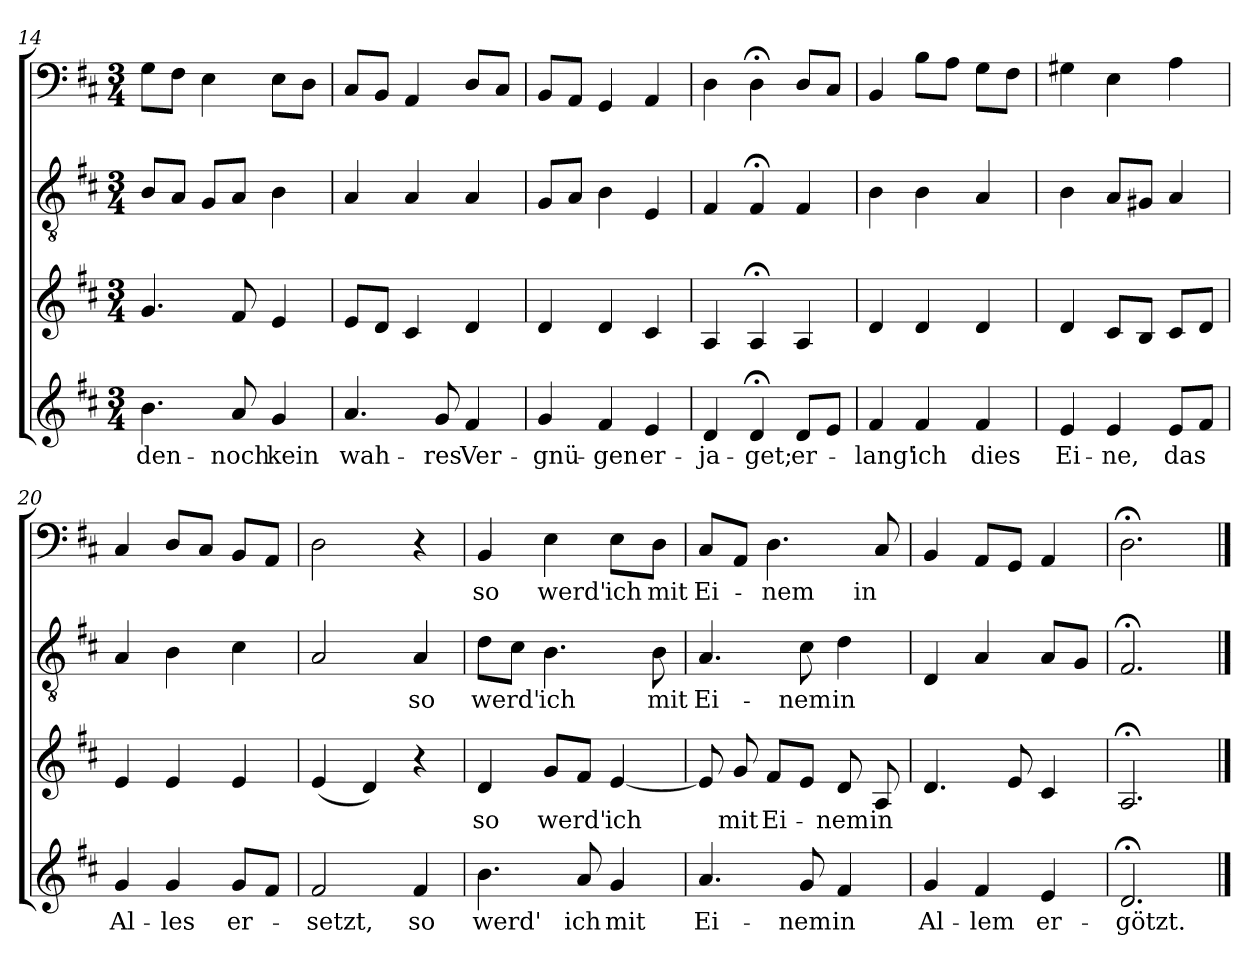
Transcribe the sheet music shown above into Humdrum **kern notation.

**kern	**text	**kern	**text	**kern	**text	**kern	**text
*part4	*part4	*part3	*part3	*part2	*part2	*part1	*part1
*staff4	*staff4	*staff3	*staff3	*staff2	*staff2	*staff1	*staff1
*clefG2	*	*clefG2	*	*clefGv2	*	*clefF4	*
*k[f#c#]	*	*k[f#c#]	*	*k[f#c#]	*	*k[f#c#]	*
*D:	*	*D:	*	*D:	*	*D:	*
*M3/4	*	*M3/4	*	*M3/4	*	*M3/4	*
=14	=14	=14	=14	=14	=14	=14	=14
4.b\	den-	4.g/	.	8B/L	.	8G\L	.
.	.	.	.	8A/J	.	8F#\J	.
.	.	.	.	8G/L	.	4E\	.
8a/	-noch	8f#/	.	8A/J	.	.	.
4g/	kein	4e/	.	4B\	.	8E\L	.
.	.	.	.	.	.	8D\J	.
=15	=15	=15	=15	=15	=15	=15	=15
4.a/	wah-	8e/L	.	4A/	.	8C#/L	.
.	.	8d/J	.	.	.	8BB/J	.
.	.	4c#/	.	4A/	.	4AA/	.
8g/	-res	.	.	.	.	.	.
4f#/	Ver-	4d/	.	4A/	.	8D/L	.
.	.	.	.	.	.	8C#/J	.
=16	=16	=16	=16	=16	=16	=16	=16
4g/	-gnü-	4d/	.	8G/L	.	8BB/L	.
.	.	.	.	8A/J	.	8AA/J	.
4f#/	-gen	4d/	.	4B\	.	4GG/	.
4e/	er-	4c#/	.	4E/	.	4AA/	.
=17	=17	=17	=17	=17	=17	=17	=17
4d/	-ja-	4A/	.	4F#/	.	4D\	.
4d;</	-get;	4A;</	.	4F#;</	.	4D;<\	.
8d/L	er-	4A/	.	4F#/	.	8D/L	.
8e/J	.	.	.	.	.	8C#/J	.
=18	=18	=18	=18	=18	=18	=18	=18
4f#/	-lang'	4d/	.	4B\	.	4BB/	.
4f#/	ich	4d/	.	4B\	.	8B\L	.
.	.	.	.	.	.	8A\J	.
4f#/	dies	4d/	.	4A/	.	8G\L	.
.	.	.	.	.	.	8F#\J	.
=19	=19	=19	=19	=19	=19	=19	=19
4e/	Ei-	4d/	.	4B\	.	4G#X\	.
4e/	-ne,	8c#/L	.	8A/L	.	4E\	.
.	.	8B/J	.	8G#X/J	.	.	.
8e/L	das	8c#/L	.	4A/	.	4A\	.
8f#/J	.	8d/J	.	.	.	.	.
=20	=20	=20	=20	=20	=20	=20	=20
4g/	Al-	4e/	.	4A/	.	4C#/	.
4g/	-les	4e/	.	4B\	.	8D/L	.
.	.	.	.	.	.	8C#/J	.
8g/L	er-	4e/	.	4c#\	.	8BB/L	.
8f#/J	.	.	.	.	.	8AA/J	.
=21	=21	=21	=21	=21	=21	=21	=21
2f#/	-setzt,	(4e/	.	2A/	.	2D\	.
.	.	4d/)	.	.	.	.	.
4f#/	so	4r	.	4A/	so	4r	.
=22	=22	=22	=22	=22	=22	=22	=22
4.b\	werd'	4d/	so	8d\L	werd'	4BB/	so
.	.	.	.	8c#\J	.	.	.
.	.	8g/L	werd'	4.B\	ich	4E\	werd'
8a/	ich	8f#/J	.	.	.	.	.
4g/	mit	[4e/	ich	.	.	8E\L	ich
.	.	.	.	8B\	mit	8D\J	mit
=23	=23	=23	=23	=23	=23	=23	=23
4.a/	Ei-	8e/]	.	4.A/	Ei-	8C#/L	Ei-
.	.	8g/	mit	.	.	8AA/J	.
.	.	8f#/L	Ei-	.	.	4.D\	-nem
8g/	-nem	8e/J	.	8c#\	-nem	.	.
4f#/	in	8d/	-nem	4d\	in	.	.
.	.	8A/	in	.	.	8C#/	in
=24	=24	=24	=24	=24	=24	=24	=24
4g/	Al-	4.d/	.	4D/	.	4BB/	.
4f#/	-lem	.	.	4A/	.	8AA/L	.
.	.	8e/	.	.	.	8GG/J	.
4e/	er-	4c#/	.	8A/L	.	4AA/	.
.	.	.	.	8G/J	.	.	.
=25	=25	=25	=25	=25	=25	=25	=25
2.d;</	-götzt.	2.A;</	.	2.F#;</	.	2.D;<\	.
==	==	==	==	==	==	==	==
*-	*-	*-	*-	*-	*-	*-	*-
